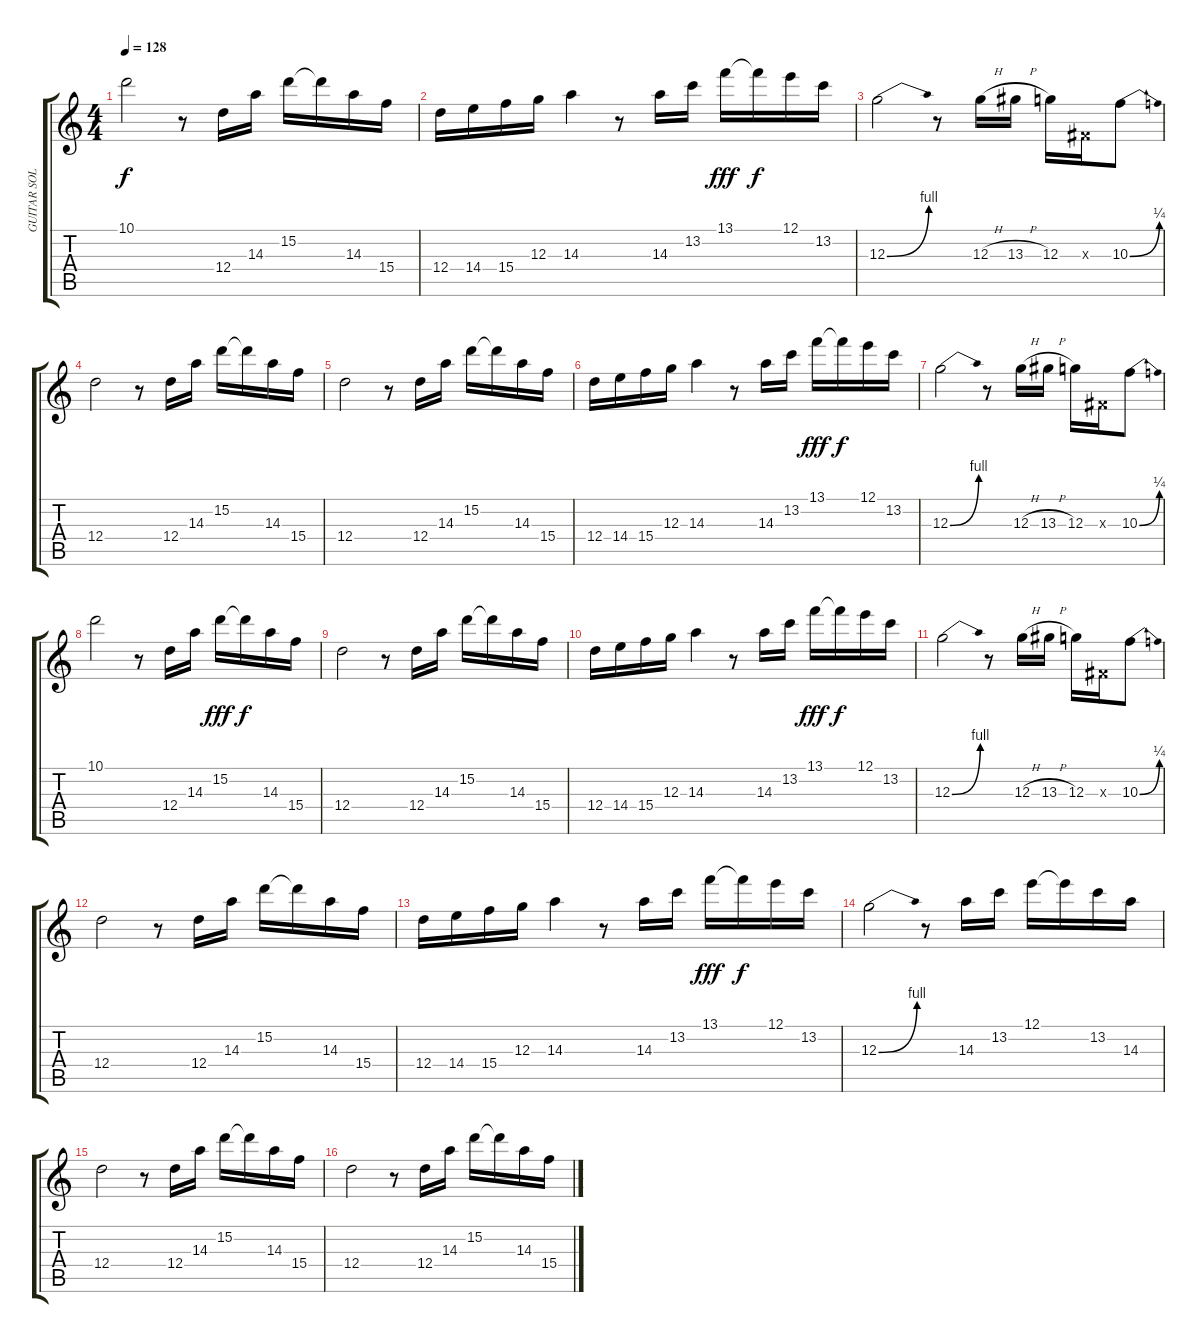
\track ("GUITAR SOLO" "GUITAR SOL") {instrument acousticguitarnylon}
\staff {score tabs}
\tuning (E4 B3 G3 D3 A2 E2) {hide}
\ts (4 4)
\tempo 128
\clef g2
\ks c
10.1.2{dy f instrument overdrivenguitar} r.8 12.4.16 14.3.16 15.2.16 15.2{t}.16 14.3.16 15.4.16 |
12.4.16 14.4.16 15.4.16 12.3.16 14.3.4 r.8 14.3.16 13.2.16 13.1.16{dy fff} 13.1{t}.16{dy f} 12.1.16 13.2.16 |
12.3{be (bend 0 0 60 4)}.2 r.8 12.3{h}.16 13.3{h}.16 12.3.16 -1.3{x}.16 10.3{be (bend 0 0 60 1)}.8 |
12.4.2 r.8 12.4.16 14.3.16 15.2.16 15.2{t}.16 14.3.16 15.4.16 |
12.4.2 r.8 12.4.16 14.3.16 15.2.16 15.2{t}.16 14.3.16 15.4.16 |
12.4.16 14.4.16 15.4.16 12.3.16 14.3.4 r.8 14.3.16 13.2.16 13.1.16{dy fff} 13.1{t}.16{dy f} 12.1.16 13.2.16 |
12.3{be (bend 0 0 60 4)}.2 r.8 12.3{h}.16 13.3{h}.16 12.3.16 -1.3{x}.16 10.3{be (bend 0 0 60 1)}.8 |
10.1.2 r.8 12.4.16 14.3.16 15.2.16{dy fff} 15.2{t}.16{dy f} 14.3.16 15.4.16 |
12.4.2 r.8 12.4.16 14.3.16 15.2.16 15.2{t}.16 14.3.16 15.4.16 |
12.4.16 14.4.16 15.4.16 12.3.16 14.3.4 r.8 14.3.16 13.2.16 13.1.16{dy fff} 13.1{t}.16{dy f} 12.1.16 13.2.16 |
12.3{be (bend 0 0 60 4)}.2 r.8 12.3{h}.16 13.3{h}.16 12.3.16 -1.3{x}.16 10.3{be (bend 0 0 60 1)}.8 |
12.4.2 r.8 12.4.16 14.3.16 15.2.16 15.2{t}.16 14.3.16 15.4.16 |
12.4.16 14.4.16 15.4.16 12.3.16 14.3.4 r.8 14.3.16 13.2.16 13.1.16{dy fff} 13.1{t}.16{dy f} 12.1.16 13.2.16 |
12.3{be (bend 0 0 60 4)}.2 r.8 14.3.16 13.2.16 12.1.16 12.1{t}.16 13.2.16 14.3.16 |
12.4.2 r.8 12.4.16 14.3.16 15.2.16 15.2{t}.16 14.3.16 15.4.16 |
12.4.2{volume 12} r.8 12.4.16 14.3.16 15.2.16 15.2{t}.16 14.3.16 15.4.16
